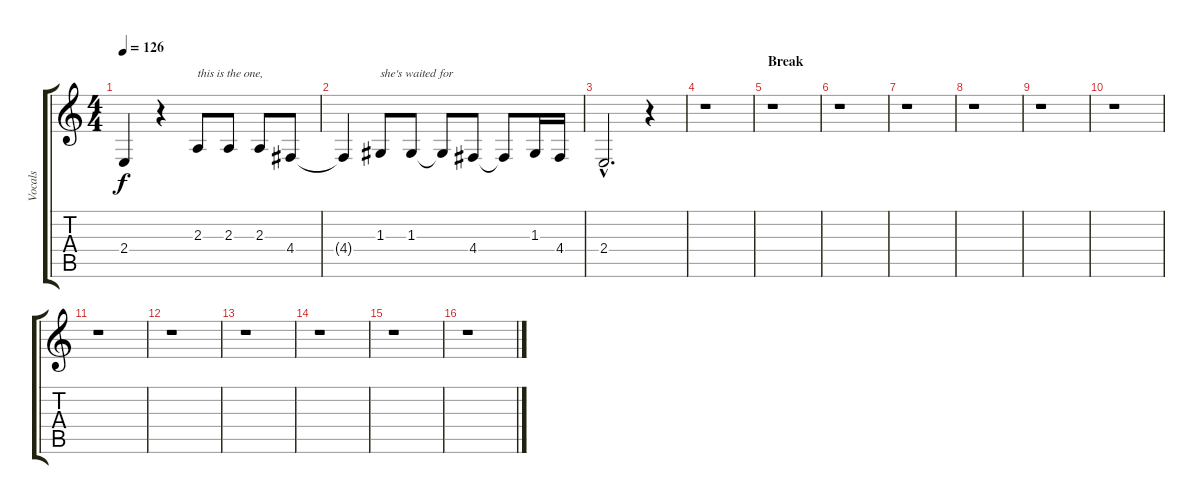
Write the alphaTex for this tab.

\track ("Vocals" "Vocals") {instrument tenorsax}
\staff {score tabs}
\tuning (E4 B3 G3 D3 A2 E2) {hide}
\ts (4 4)
\tempo 126
\clef g2
\ks c
2.4.4{dy f} r.4 2.3.8{txt "this is the one,"} 2.3.8 2.3.8 4.4.8 |
4.4{t}.4 1.3.8{txt "she's waited for"} 1.3.8 1.3{t}.8 4.4.8 4.4{t}.8 1.3.16 4.4.16 |
2.4{hac}.2{d} r.4 |
r.1 |
\section ("" "Break")
r.1 |
r.1 |
r.1 |
r.1 |
r.1 |
r.1 |
r.1 |
r.1 |
r.1 |
r.1 |
r.1 |
r.1
